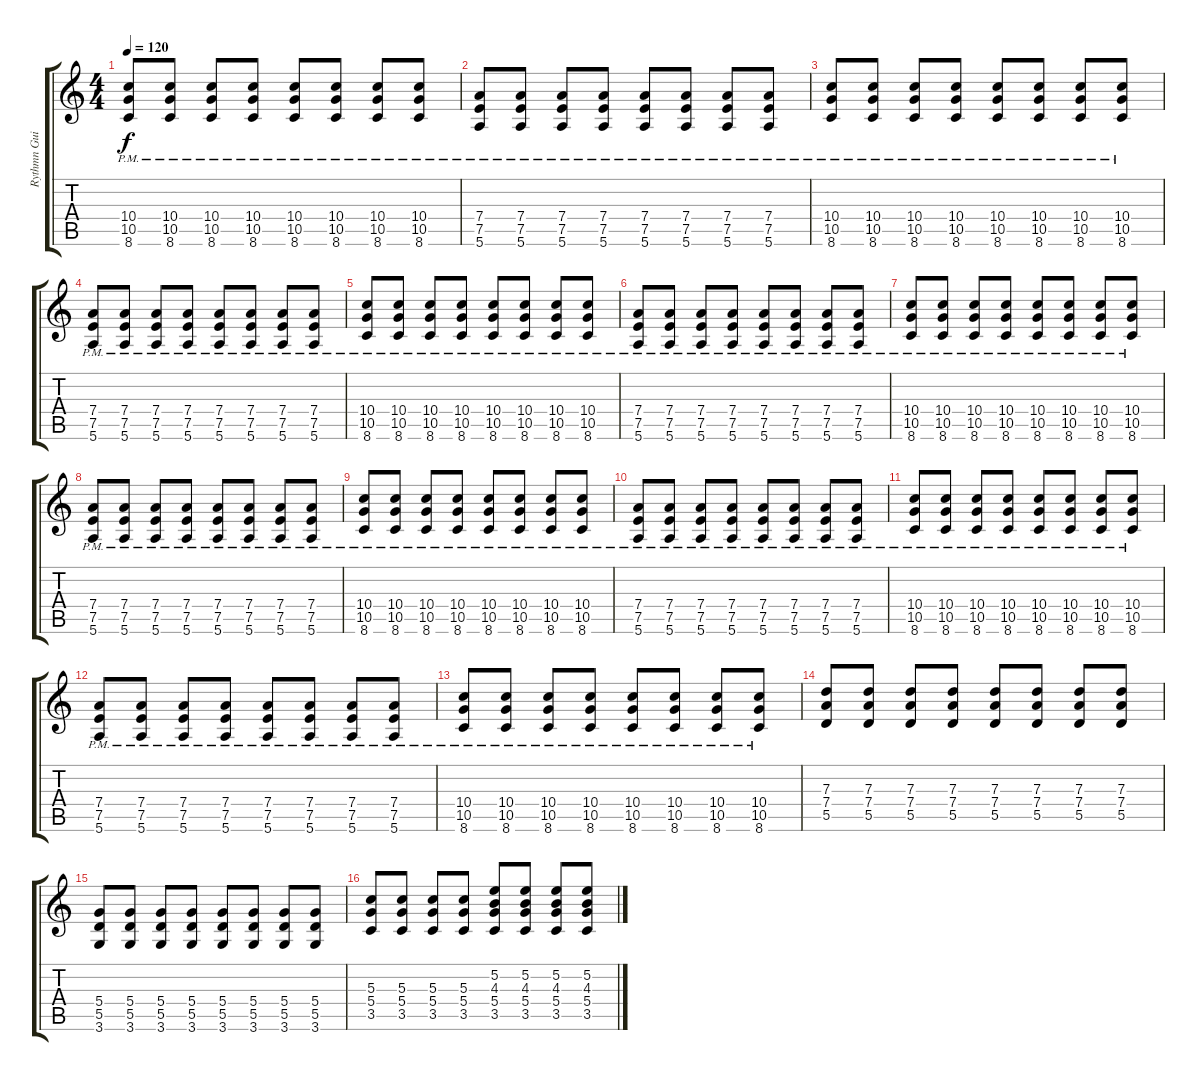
\track ("Rythmn Guitar" "Rythmn Gui") {instrument distortionguitar}
\staff {score tabs}
\tuning (E4 B3 G3 D3 A2 E2) {hide}
\ts (4 4)
\tempo 120
\clef g2
\ks c
(10.4{pm} 10.5{pm} 8.6{pm}).8{dy f} (10.4{pm} 10.5{pm} 8.6{pm}).8 (10.4{pm} 10.5{pm} 8.6{pm}).8 (10.4{pm} 10.5{pm} 8.6{pm}).8 (10.4{pm} 10.5{pm} 8.6{pm}).8 (10.4{pm} 10.5{pm} 8.6{pm}).8 (10.4{pm} 10.5{pm} 8.6{pm}).8 (10.4{pm} 10.5{pm} 8.6{pm}).8 |
(7.4{pm} 7.5{pm} 5.6{pm}).8 (7.4{pm} 7.5{pm} 5.6{pm}).8 (7.4{pm} 7.5{pm} 5.6{pm}).8 (7.4{pm} 7.5{pm} 5.6{pm}).8 (7.4{pm} 7.5{pm} 5.6{pm}).8 (7.4{pm} 7.5{pm} 5.6{pm}).8 (7.4{pm} 7.5{pm} 5.6{pm}).8 (7.4{pm} 7.5{pm} 5.6{pm}).8 |
(10.4{pm} 10.5{pm} 8.6{pm}).8 (10.4{pm} 10.5{pm} 8.6{pm}).8 (10.4{pm} 10.5{pm} 8.6{pm}).8 (10.4{pm} 10.5{pm} 8.6{pm}).8 (10.4{pm} 10.5{pm} 8.6{pm}).8 (10.4{pm} 10.5{pm} 8.6{pm}).8 (10.4{pm} 10.5{pm} 8.6{pm}).8 (10.4{pm} 10.5{pm} 8.6{pm}).8 |
(7.4{pm} 7.5{pm} 5.6{pm}).8 (7.4{pm} 7.5{pm} 5.6{pm}).8 (7.4{pm} 7.5{pm} 5.6{pm}).8 (7.4{pm} 7.5{pm} 5.6{pm}).8 (7.4{pm} 7.5{pm} 5.6{pm}).8 (7.4{pm} 7.5{pm} 5.6{pm}).8 (7.4{pm} 7.5{pm} 5.6{pm}).8 (7.4{pm} 7.5{pm} 5.6{pm}).8 |
(10.4{pm} 10.5{pm} 8.6{pm}).8 (10.4{pm} 10.5{pm} 8.6{pm}).8 (10.4{pm} 10.5{pm} 8.6{pm}).8 (10.4{pm} 10.5{pm} 8.6{pm}).8 (10.4{pm} 10.5{pm} 8.6{pm}).8 (10.4{pm} 10.5{pm} 8.6{pm}).8 (10.4{pm} 10.5{pm} 8.6{pm}).8 (10.4{pm} 10.5{pm} 8.6{pm}).8 |
(7.4{pm} 7.5{pm} 5.6{pm}).8 (7.4{pm} 7.5{pm} 5.6{pm}).8 (7.4{pm} 7.5{pm} 5.6{pm}).8 (7.4{pm} 7.5{pm} 5.6{pm}).8 (7.4{pm} 7.5{pm} 5.6{pm}).8 (7.4{pm} 7.5{pm} 5.6{pm}).8 (7.4{pm} 7.5{pm} 5.6{pm}).8 (7.4{pm} 7.5{pm} 5.6{pm}).8 |
(10.4{pm} 10.5{pm} 8.6{pm}).8 (10.4{pm} 10.5{pm} 8.6{pm}).8 (10.4{pm} 10.5{pm} 8.6{pm}).8 (10.4{pm} 10.5{pm} 8.6{pm}).8 (10.4{pm} 10.5{pm} 8.6{pm}).8 (10.4{pm} 10.5{pm} 8.6{pm}).8 (10.4{pm} 10.5{pm} 8.6{pm}).8 (10.4{pm} 10.5{pm} 8.6{pm}).8 |
(7.4{pm} 7.5{pm} 5.6{pm}).8 (7.4{pm} 7.5{pm} 5.6{pm}).8 (7.4{pm} 7.5{pm} 5.6{pm}).8 (7.4{pm} 7.5{pm} 5.6{pm}).8 (7.4{pm} 7.5{pm} 5.6{pm}).8 (7.4{pm} 7.5{pm} 5.6{pm}).8 (7.4{pm} 7.5{pm} 5.6{pm}).8 (7.4{pm} 7.5{pm} 5.6{pm}).8 |
(10.4{pm} 10.5{pm} 8.6{pm}).8 (10.4{pm} 10.5{pm} 8.6{pm}).8 (10.4{pm} 10.5{pm} 8.6{pm}).8 (10.4{pm} 10.5{pm} 8.6{pm}).8 (10.4{pm} 10.5{pm} 8.6{pm}).8 (10.4{pm} 10.5{pm} 8.6{pm}).8 (10.4{pm} 10.5{pm} 8.6{pm}).8 (10.4{pm} 10.5{pm} 8.6{pm}).8 |
(7.4{pm} 7.5{pm} 5.6{pm}).8 (7.4{pm} 7.5{pm} 5.6{pm}).8 (7.4{pm} 7.5{pm} 5.6{pm}).8 (7.4{pm} 7.5{pm} 5.6{pm}).8 (7.4{pm} 7.5{pm} 5.6{pm}).8 (7.4{pm} 7.5{pm} 5.6{pm}).8 (7.4{pm} 7.5{pm} 5.6{pm}).8 (7.4{pm} 7.5{pm} 5.6{pm}).8 |
(10.4{pm} 10.5{pm} 8.6{pm}).8 (10.4{pm} 10.5{pm} 8.6{pm}).8 (10.4{pm} 10.5{pm} 8.6{pm}).8 (10.4{pm} 10.5{pm} 8.6{pm}).8 (10.4{pm} 10.5{pm} 8.6{pm}).8 (10.4{pm} 10.5{pm} 8.6{pm}).8 (10.4{pm} 10.5{pm} 8.6{pm}).8 (10.4{pm} 10.5{pm} 8.6{pm}).8 |
(7.4{pm} 7.5{pm} 5.6{pm}).8 (7.4{pm} 7.5{pm} 5.6{pm}).8 (7.4{pm} 7.5{pm} 5.6{pm}).8 (7.4{pm} 7.5{pm} 5.6{pm}).8 (7.4{pm} 7.5{pm} 5.6{pm}).8 (7.4{pm} 7.5{pm} 5.6{pm}).8 (7.4{pm} 7.5{pm} 5.6{pm}).8 (7.4{pm} 7.5{pm} 5.6{pm}).8 |
(10.4{pm} 10.5{pm} 8.6{pm}).8 (10.4{pm} 10.5{pm} 8.6{pm}).8 (10.4{pm} 10.5{pm} 8.6{pm}).8 (10.4{pm} 10.5{pm} 8.6{pm}).8 (10.4{pm} 10.5{pm} 8.6{pm}).8 (10.4{pm} 10.5{pm} 8.6{pm}).8 (10.4{pm} 10.5{pm} 8.6{pm}).8 (10.4{pm} 10.5{pm} 8.6{pm}).8 |
(7.3 7.4 5.5).8 (7.3 7.4 5.5).8 (7.3 7.4 5.5).8 (7.3 7.4 5.5).8 (7.3 7.4 5.5).8 (7.3 7.4 5.5).8 (7.3 7.4 5.5).8 (7.3 7.4 5.5).8 |
(5.4 5.5 3.6).8 (5.4 5.5 3.6).8 (5.4 5.5 3.6).8 (5.4 5.5 3.6).8 (5.4 5.5 3.6).8 (5.4 5.5 3.6).8 (5.4 5.5 3.6).8 (5.4 5.5 3.6).8 |
(5.3 5.4 3.5).8 (5.3 5.4 3.5).8 (5.3 5.4 3.5).8 (5.3 5.4 3.5).8 (5.2 4.3 5.4 3.5).8 (5.2 4.3 5.4 3.5).8 (5.2 4.3 5.4 3.5).8 (5.2 4.3 5.4 3.5).8
